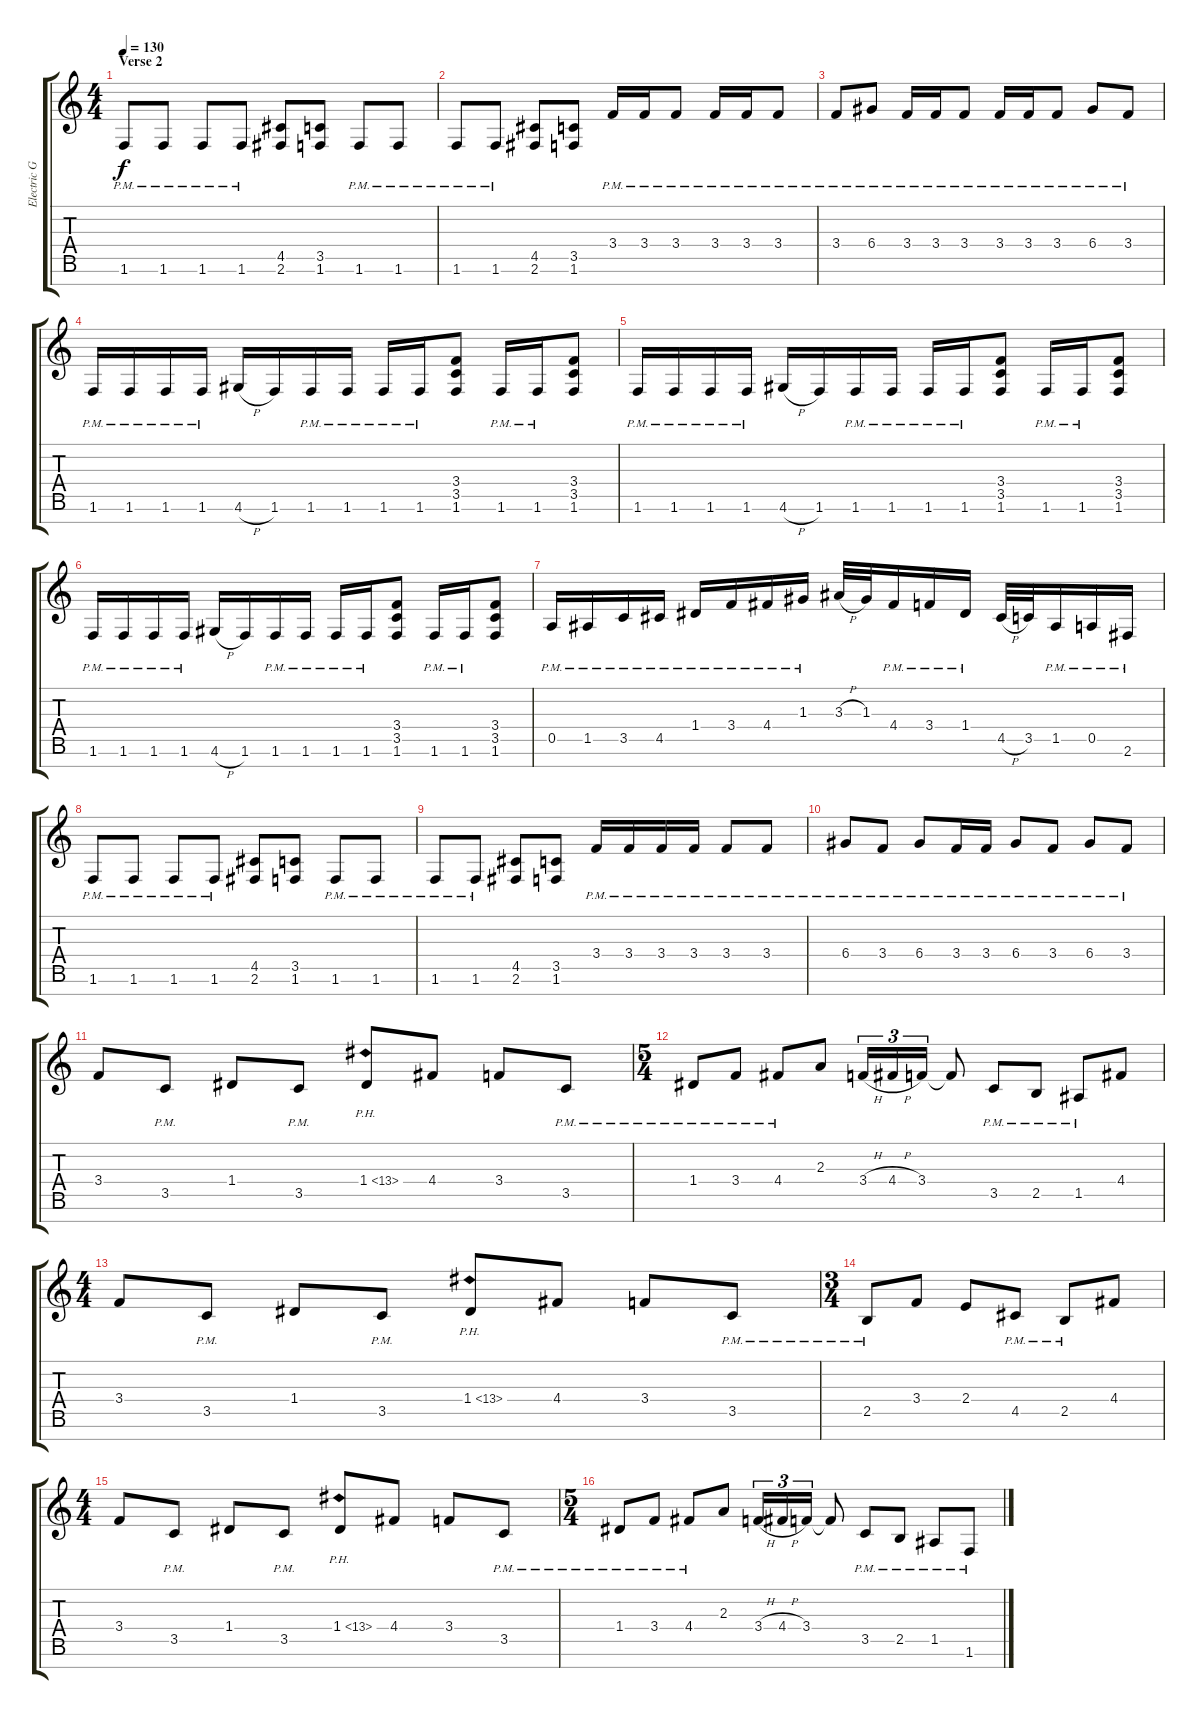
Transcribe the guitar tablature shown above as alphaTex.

\track ("Electric Guitar" "Electric G") {instrument distortionguitar}
\staff {score tabs}
\tuning (E4 B3 G3 D3 A2 E2 B1) {hide}
\ts (4 4)
\section ("" "Verse 2")
\tempo 130
\clef g2
\ks c
1.6{pm}.8{dy f} 1.6{pm}.8 1.6{pm}.8 1.6{pm}.8 (4.5 2.6).8 (3.5 1.6).8 1.6{pm}.8 1.6{pm}.8 |
1.6{pm}.8 1.6{pm}.8 (4.5 2.6).8 (3.5 1.6).8 3.4{pm}.16 3.4{pm}.16 3.4{pm}.8 3.4{pm}.16 3.4{pm}.16 3.4{pm}.8 |
3.4{pm}.8 6.4{pm}.8 3.4{pm}.16 3.4{pm}.16 3.4{pm}.8 3.4{pm}.16 3.4{pm}.16 3.4{pm}.8 6.4{pm}.8 3.4{pm}.8 |
1.6{pm}.16 1.6{pm}.16 1.6{pm}.16 1.6{pm}.16 4.6{h}.16 1.6.16 1.6{pm}.16 1.6{pm}.16 1.6{pm}.16 1.6{pm}.16 (3.4 3.5 1.6).8 1.6{pm}.16 1.6{pm}.16 (3.4 3.5 1.6).8 |
1.6{pm}.16 1.6{pm}.16 1.6{pm}.16 1.6{pm}.16 4.6{h}.16 1.6.16 1.6{pm}.16 1.6{pm}.16 1.6{pm}.16 1.6{pm}.16 (3.4 3.5 1.6).8 1.6{pm}.16 1.6{pm}.16 (3.4 3.5 1.6).8 |
1.6{pm}.16 1.6{pm}.16 1.6{pm}.16 1.6{pm}.16 4.6{h}.16 1.6.16 1.6{pm}.16 1.6{pm}.16 1.6{pm}.16 1.6{pm}.16 (3.4 3.5 1.6).8 1.6{pm}.16 1.6{pm}.16 (3.4 3.5 1.6).8 |
0.5{pm}.16 1.5{pm}.16 3.5{pm}.16 4.5{pm}.16 1.4{pm}.16 3.4{pm}.16 4.4{pm}.16 1.3{pm}.16 3.3{h}.32 1.3.32 4.4{pm}.16 3.4{pm}.16 1.4{pm}.16 4.5{h}.32 3.5.32 1.5{pm}.16 0.5{pm}.16 2.6{pm}.16 |
1.6{pm}.8 1.6{pm}.8 1.6{pm}.8 1.6{pm}.8 (4.5 2.6).8 (3.5 1.6).8 1.6{pm}.8 1.6{pm}.8 |
1.6{pm}.8 1.6{pm}.8 (4.5 2.6).8 (3.5 1.6).8 3.4{pm}.16 3.4{pm}.16 3.4{pm}.16 3.4{pm}.16 3.4{pm}.8 3.4{pm}.8 |
6.4{pm}.8 3.4{pm}.8 6.4{pm}.8 3.4{pm}.16 3.4{pm}.16 6.4{pm}.8 3.4{pm}.8 6.4{pm}.8 3.4{pm}.8 |
3.4.8 3.5{pm}.8 1.4.8 3.5{pm}.8 1.4{ph 12}.8 4.4.8 3.4.8 3.5{pm}.8 |
\ts (5 4)
1.4{pm}.8 3.4{pm}.8 4.4{pm}.8 2.3.8 3.4{h}.16{tu (3 2)} 4.4{h}.16{tu (3 2)} 3.4.16{tu (3 2)} 3.4{t}.8 3.5{pm}.8 2.5{pm}.8 1.5{pm}.8 4.4.8 |
\ts (4 4)
3.4.8 3.5{pm}.8 1.4.8 3.5{pm}.8 1.4{ph 12}.8 4.4.8 3.4.8 3.5{pm}.8 |
\ts (3 4)
2.5{pm}.8 3.4.8 2.4.8 4.5{pm}.8 2.5{pm}.8 4.4.8 |
\ts (4 4)
3.4.8 3.5{pm}.8 1.4.8 3.5{pm}.8 1.4{ph 12}.8 4.4.8 3.4.8 3.5{pm}.8 |
\ts (5 4)
1.4{pm}.8 3.4{pm}.8 4.4{pm}.8 2.3.8 3.4{h}.16{tu (3 2)} 4.4{h}.16{tu (3 2)} 3.4.16{tu (3 2)} 3.4{t}.8 3.5{pm}.8 2.5{pm}.8 1.5{pm}.8 1.6{pm}.8
